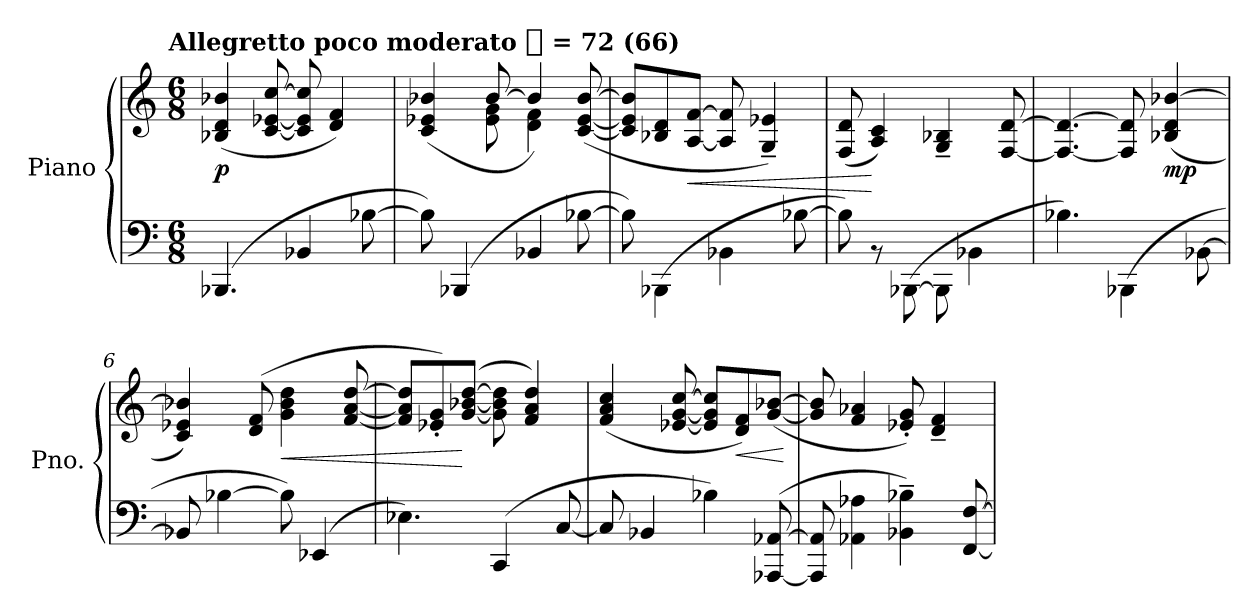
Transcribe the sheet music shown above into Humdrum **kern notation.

**kern	**kern	**dynam
*part1	*part1	*part1
*staff2	*staff1	*staff1/2
*I"Piano	*	*
*I'Pno.	*	*
*clefF4	*clefG2	*
*k[]	*k[]	*
*C:	*C:	*
!!LO:TX:omd:t=Allegretto poco moderato [quarter] = 72 (66)
*M6/8	*M6/8	*
*MM72	*MM72	*
=1	=1	=1
(4.BBB-X	(4B-X 4d 4b-X	p
.	[8c [8e-X [8cc	.
4BB-X	8c] 8e-] 8cc]	.
.	4d 4f)	.
[8B-X	.	.
=2	=2	=2
*	*^	*
8B-])	(>4c 4e-X 4b-X	4ryy	.
(4BBB-X	.	.	.
.	[8b-	8e- 8g	.
4BB-X	4b-])	4d 4f	.
[8B-X	(>[8c [8e- [8b-	8ryy	.
*	*v	*v	*
=3	=3	=3
8B-])	8c] 8e-] 8b-]L	.
(<4BBB-X\	8B-X 8d	.
!	!	!LO:HP:b
.	[8A/ [8f/J	<
4BB-X\	8A]/ 8f]/	.
.	4G~>/ 4e-X~>/)	.
[8B-X\	.	.
=4	=4	=4
8B-\])	(>8F/ 8d/	.
8rBB	4A/ 4c/)	[
([8BBB-X\	.	.
8BBB-\]	4G~/ 4B-X~/	.
4BB-X\	.	.
.	[8F/ [8d/	.
=5	=5	=5
4.B-X\)	4.F_/ 4.d_/	.
(<4BBB-X\	8F]/ 8d]/	.
.	(4B-X 4d [4b-X	mp
[8BB-X\	.	.
=6	=6	=6
8BB-X]	4c 4e-X 4b-X])	.
[4B-X	.	.
.	(8d 8f	.
!	!	!LO:HP:b
8B-])	4g 4b- 4dd	<
(4EE-X	.	.
.	[8f [8a [8dd	.
=7	=7	=7
4.E-X)	8f] 8a] 8dd]L	.
.	8e-X'> 8g'>)	.
.	([8g [8b-X [8ddJ	[
(4CC	8g] 8b-] 8dd]	.
.	4f 4a 4dd)	.
[8C	.	.
=8	=8	=8
8C]	(4f 4a 4cc	.
4BB-X	.	.
.	[8e-X [8g [8cc	.
4B-X)	8e-] 8g] 8cc]L	.
!	!	!LO:HP:b
.	8d 8f)	<
([8AAA-X [8AA-X	([8g [8b-XJ	.
.	.	[
=9	=9	=9
8AAA-] 8AA-]	8g] 8b-]	.
4AA-X 4A-X	4f 4a-X	.
4BB-X~ 4B-X~)	8e-X' 8g')	.
.	4d~ 4f~	.
[8FF [8F	.	.
=	=	=
*-	*-	*-
